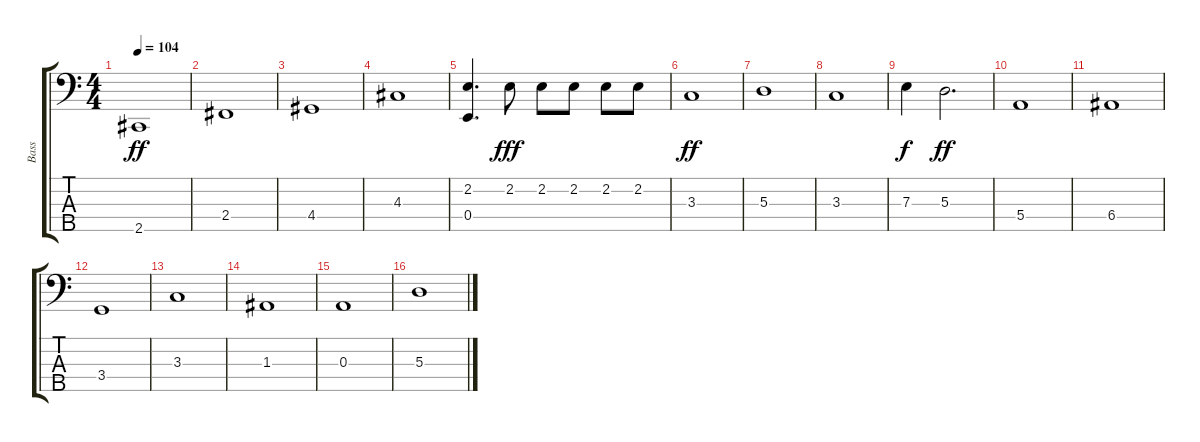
\track ("Bass" "Bass") {instrument fretlessbass}
\staff {score tabs}
\tuning (G2 D2 A1 E1 B0) {hide}
\ts (4 4)
\tempo 104
\clef f4
\ks c
2.5.1{dy ff} |
2.4.1 |
4.4.1 |
4.3.1 |
(2.2 0.4).4{d} 2.2.8{dy fff} 2.2.8 2.2.8 2.2.8 2.2.8 |
3.3.1{dy ff} |
5.3.1 |
3.3.1 |
7.3.4{dy f} 5.3.2{d dy ff} |
5.4.1 |
6.4.1 |
3.4.1 |
3.3.1 |
1.3.1 |
0.3.1 |
5.3.1
